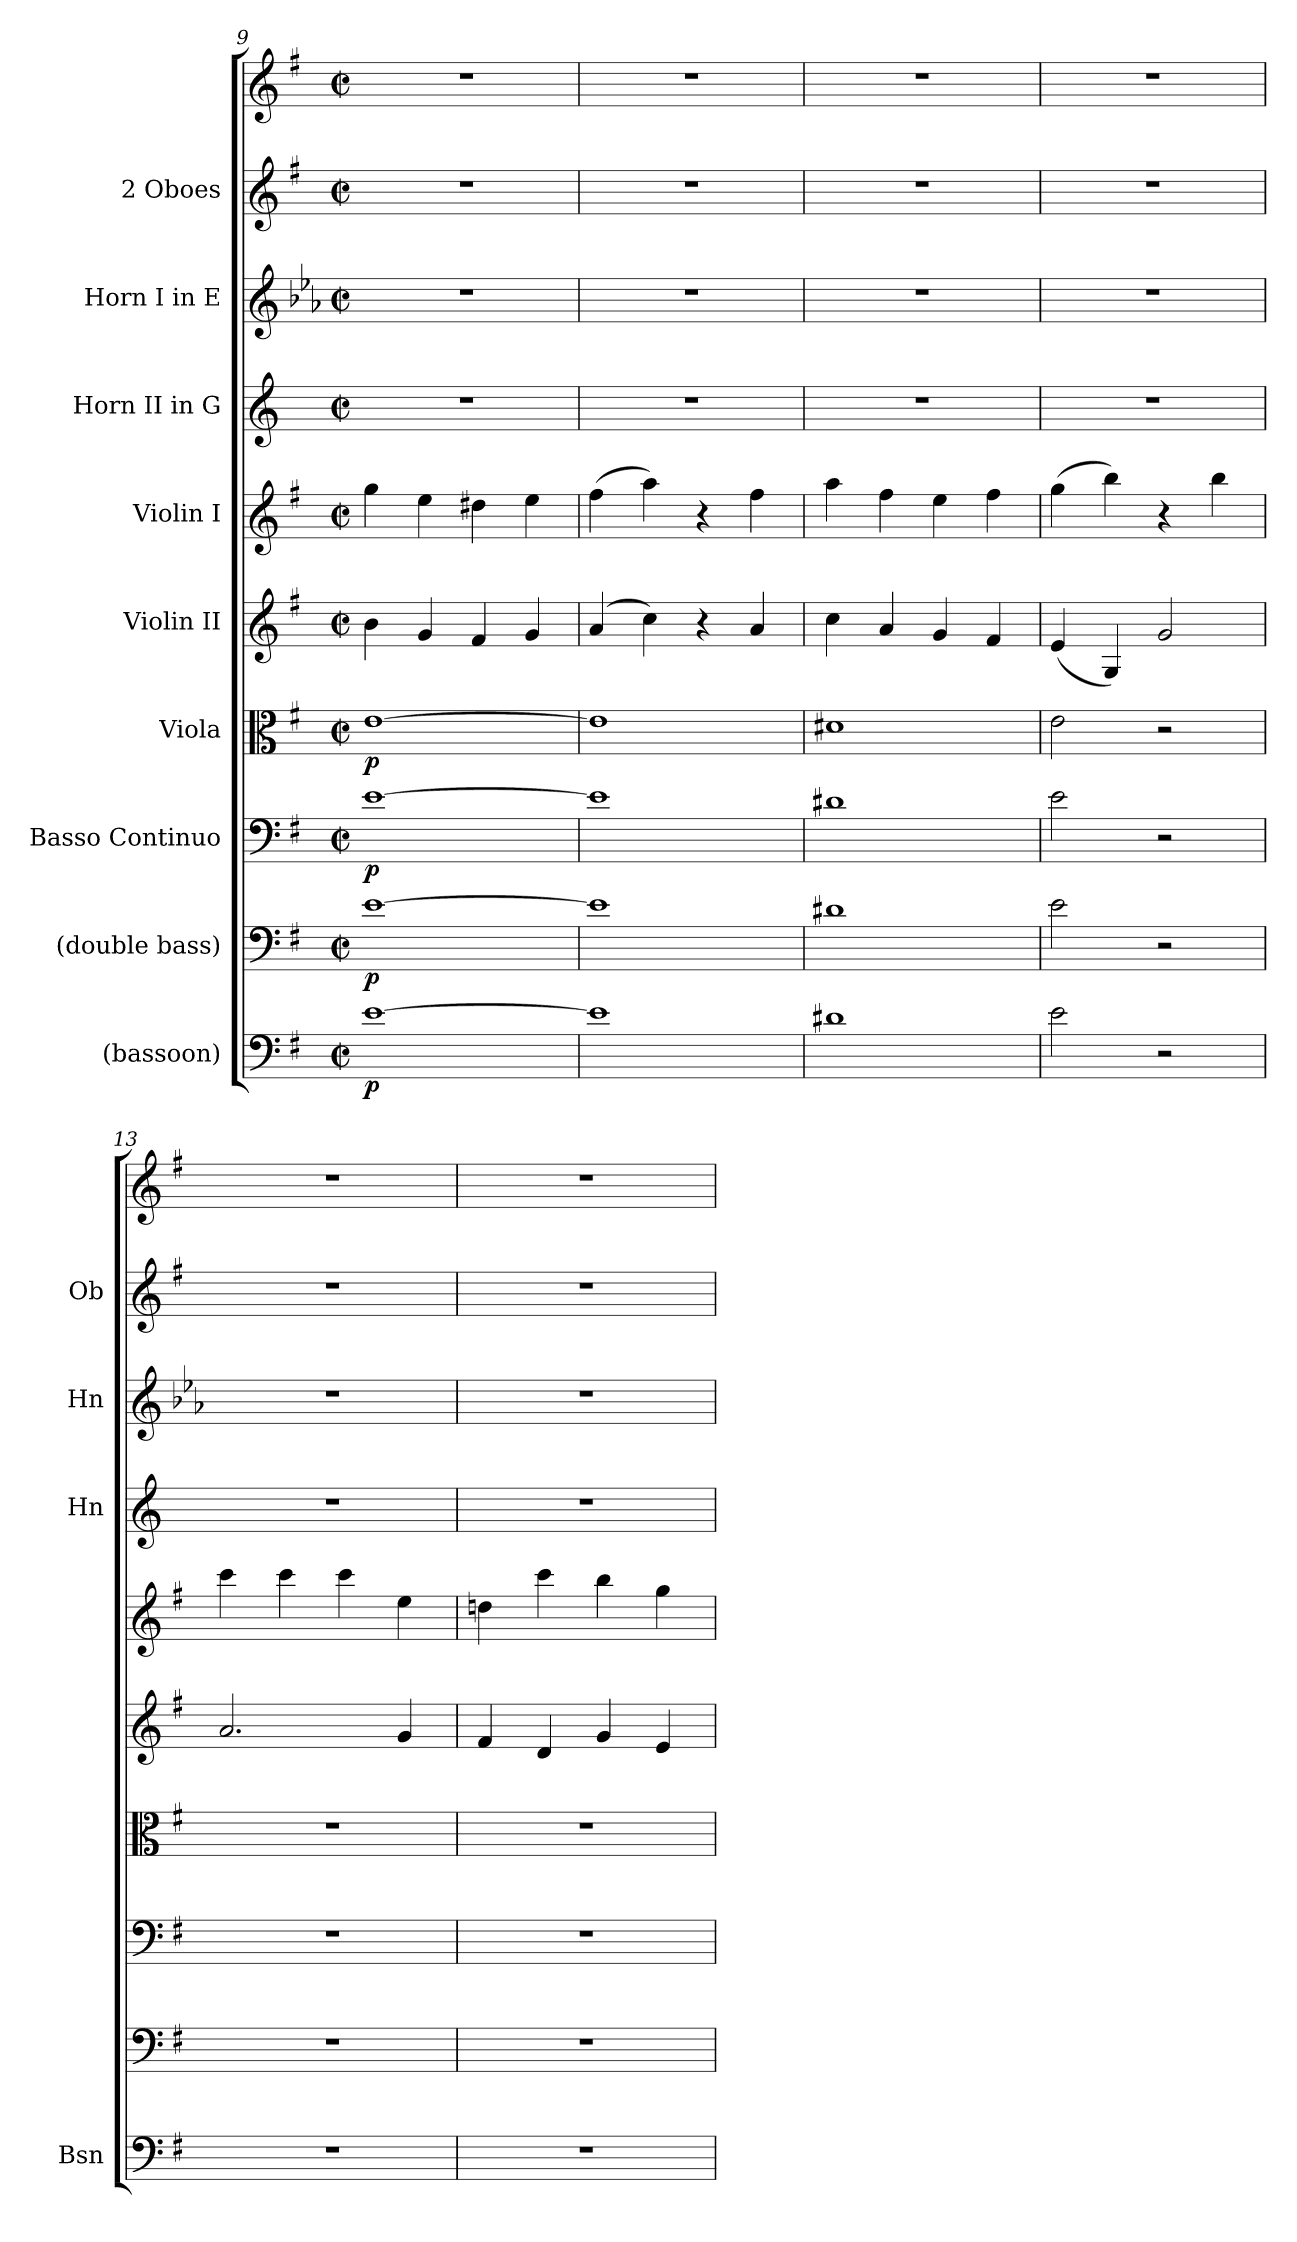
**kern	**dynam	**kern	**dynam	**kern	**dynam	**kern	**dynam	**kern	**kern	**kern	**kern	**kern	**kern
*part9	*part9	*part8	*part8	*part7	*part7	*part6	*part6	*part5	*part4	*part3	*part2	*part1	*part1
*staff10	*staff10	*staff9	*staff9	*staff8	*staff8	*staff7	*staff7	*staff6	*staff5	*staff4	*staff3	*staff2	*staff1
*I"(bassoon)	*	*I"(double bass)	*	*I"Basso Continuo	*	*I"Viola	*	*I"Violin II	*I"Violin I	*I"Horn II in G	*I"Horn I in E	*I"2 Oboes	*
*I'Bsn	*	*	*	*	*	*	*	*	*	*I'Hn	*I'Hn	*I'Ob	*
!!LO:LB:g=z
*clefF4	*	*clefF4	*	*clefF4	*	*clefC3	*	*clefG2	*clefG2	*clefG2	*clefG2	*clefG2	*clefG2
*	*	*ITrd7c12	*	*	*	*	*	*	*	*ITrd3c5	*ITrd5c8	*	*
*k[f#]	*	*k[f#]	*	*k[f#]	*	*k[f#]	*	*k[f#]	*k[f#]	*k[f#]	*k[f#]	*k[f#]	*k[f#]
*M2/2	*	*M2/2	*	*M2/2	*	*M2/2	*	*M2/2	*M2/2	*M2/2	*M2/2	*M2/2	*M2/2
*met(c|)	*	*met(c|)	*	*met(c|)	*	*met(c|)	*	*met(c|)	*met(c|)	*met(c|)	*met(c|)	*met(c|)	*met(c|)
=9	=9	=9	=9	=9	=9	=9	=9	=9	=9	=9	=9	=9	=9
!	!LO:DY:b	!	!LO:DY:b	!	!LO:DY:b	!	!LO:DY:b	!	!	!	!	!	!
[1e	p	[1E	p	[1e	p	[1e	p	4b\	4gg\	1r	1r	1r	1r
.	.	.	.	.	.	.	.	4g/	4ee\	.	.	.	.
.	.	.	.	.	.	.	.	4f#/	4dd#X\	.	.	.	.
.	.	.	.	.	.	.	.	4g/	4ee\	.	.	.	.
=10	=10	=10	=10	=10	=10	=10	=10	=10	=10	=10	=10	=10	=10
1e]	.	1E]	.	1e]	.	1e]	.	(>4a/	(>4ff#\	1r	1r	1r	1r
.	.	.	.	.	.	.	.	4cc\)	4aa\)	.	.	.	.
.	.	.	.	.	.	.	.	4r	4r	.	.	.	.
.	.	.	.	.	.	.	.	4a/	4ff#\	.	.	.	.
=11	=11	=11	=11	=11	=11	=11	=11	=11	=11	=11	=11	=11	=11
1d#X	.	1D#X	.	1d#X	.	1d#X	.	4cc\	4aa\	1r	1r	1r	1r
.	.	.	.	.	.	.	.	4a/	4ff#\	.	.	.	.
.	.	.	.	.	.	.	.	4g/	4ee\	.	.	.	.
.	.	.	.	.	.	.	.	4f#/	4ff#\	.	.	.	.
=12	=12	=12	=12	=12	=12	=12	=12	=12	=12	=12	=12	=12	=12
2e\	.	2E\	.	2e\	.	2e\	.	(<4e/	(>4gg\	1r	1r	1r	1r
.	.	.	.	.	.	.	.	4G/)	4bb\)	.	.	.	.
2r	.	2r	.	2r	.	2r	.	2g/	4r	.	.	.	.
.	.	.	.	.	.	.	.	.	4bb\	.	.	.	.
=13	=13	=13	=13	=13	=13	=13	=13	=13	=13	=13	=13	=13	=13
1r	.	1r	.	1r	.	1r	.	2.a/	4ccc\	1r	1r	1r	1r
.	.	.	.	.	.	.	.	.	4ccc\	.	.	.	.
.	.	.	.	.	.	.	.	.	4ccc\	.	.	.	.
.	.	.	.	.	.	.	.	4g/	4ee\	.	.	.	.
=14	=14	=14	=14	=14	=14	=14	=14	=14	=14	=14	=14	=14	=14
1r	.	1r	.	1r	.	1r	.	4f#/	4ddn\	1r	1r	1r	1r
.	.	.	.	.	.	.	.	4d/	4ccc\	.	.	.	.
.	.	.	.	.	.	.	.	4g/	4bb\	.	.	.	.
.	.	.	.	.	.	.	.	4e/	4gg\	.	.	.	.
=	=	=	=	=	=	=	=	=	=	=	=	=	=
*-	*-	*-	*-	*-	*-	*-	*-	*-	*-	*-	*-	*-	*-
